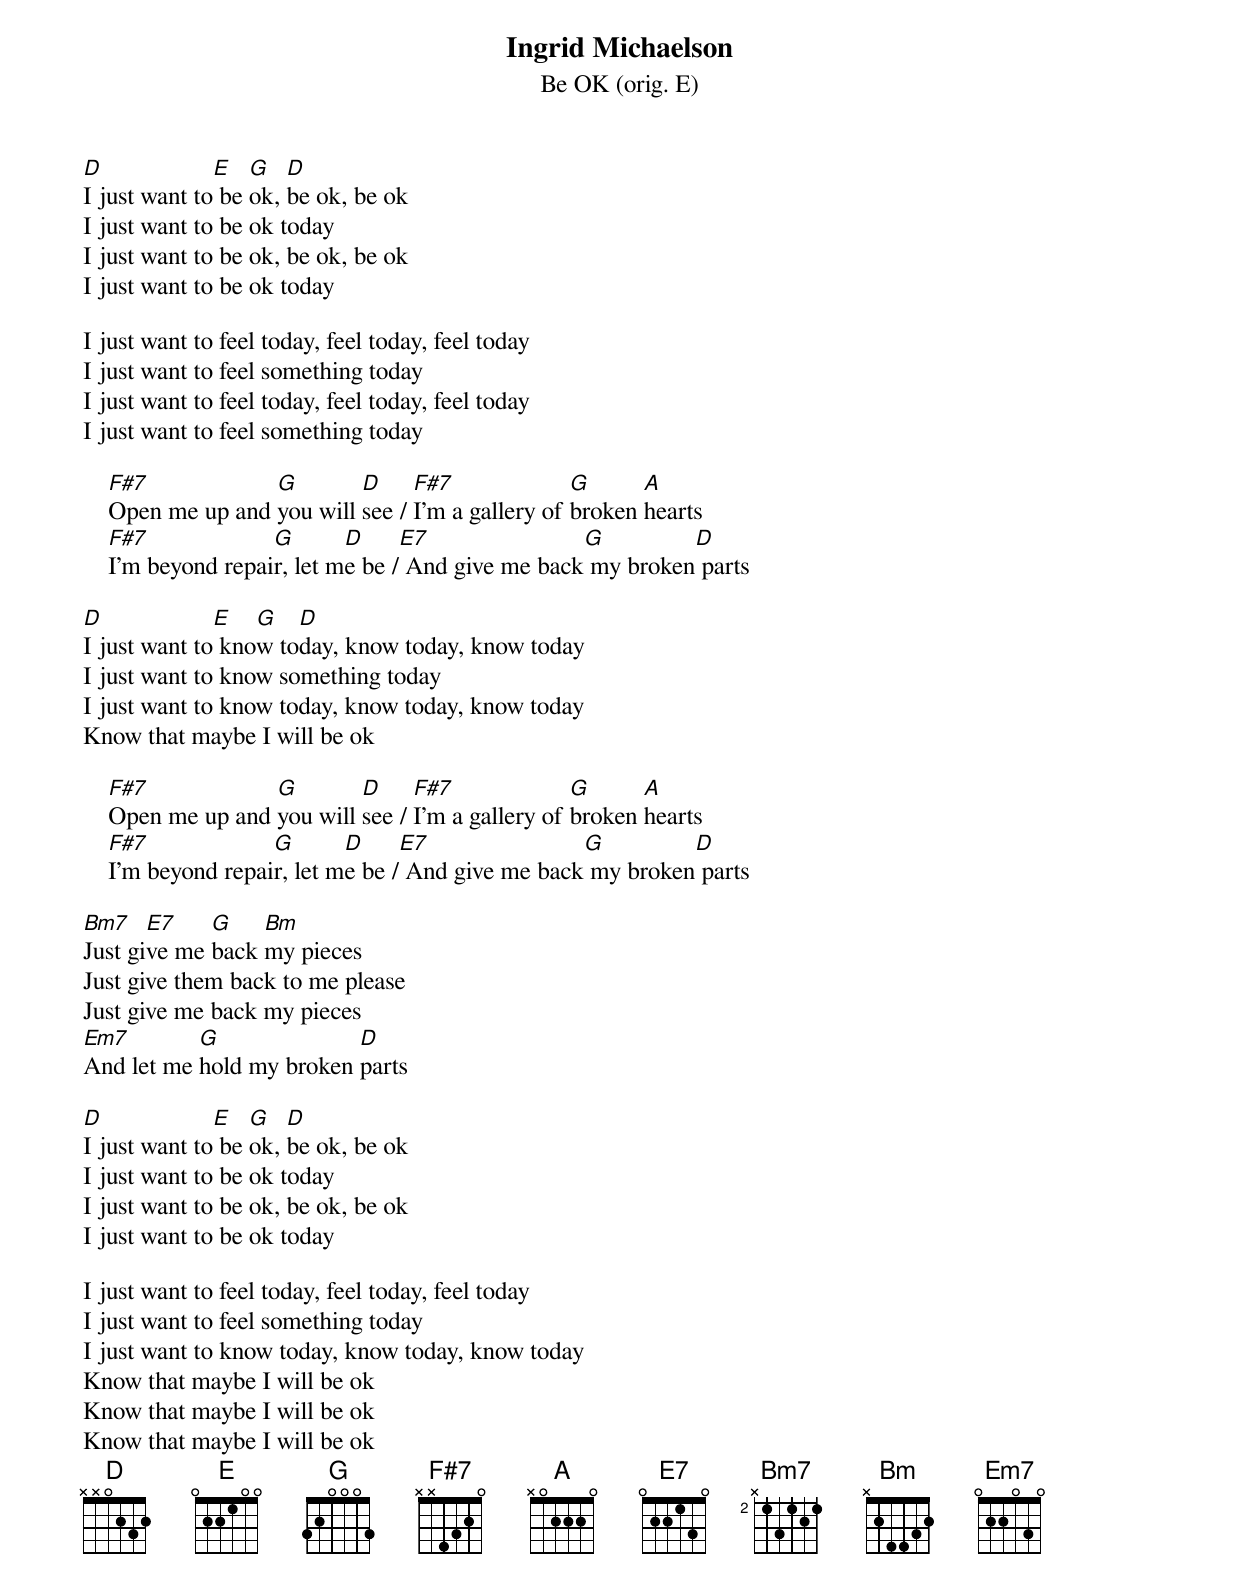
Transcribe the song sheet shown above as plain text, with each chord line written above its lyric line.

Ingrid Michaelson
Be OK (orig. E)

D             E   G   D
I just want to be ok, be ok, be ok
I just want to be ok today
I just want to be ok, be ok, be ok
I just want to be ok today

I just want to feel today, feel today, feel today
I just want to feel something today
I just want to feel today, feel today, feel today
I just want to feel something today

    F#7            G        D     F#7              G      A
    Open me up and you will see / I'm a gallery of broken hearts
    F#7             G       D     E7               G         D
    I'm beyond repair, let me be / And give me back my broken parts

D             E   G   D
I just want to know today, know today, know today
I just want to know something today
I just want to know today, know today, know today
Know that maybe I will be ok

    F#7            G        D     F#7              G      A
    Open me up and you will see / I'm a gallery of broken hearts
    F#7             G       D     E7               G         D
    I'm beyond repair, let me be / And give me back my broken parts

Bm7    E7    G    Bm
Just give me back my pieces
Just give them back to me please
Just give me back my pieces
Em7        G              D
And let me hold my broken parts

D             E   G   D
I just want to be ok, be ok, be ok
I just want to be ok today
I just want to be ok, be ok, be ok
I just want to be ok today

I just want to feel today, feel today, feel today
I just want to feel something today
I just want to know today, know today, know today
Know that maybe I will be ok
Know that maybe I will be ok
Know that maybe I will be ok
